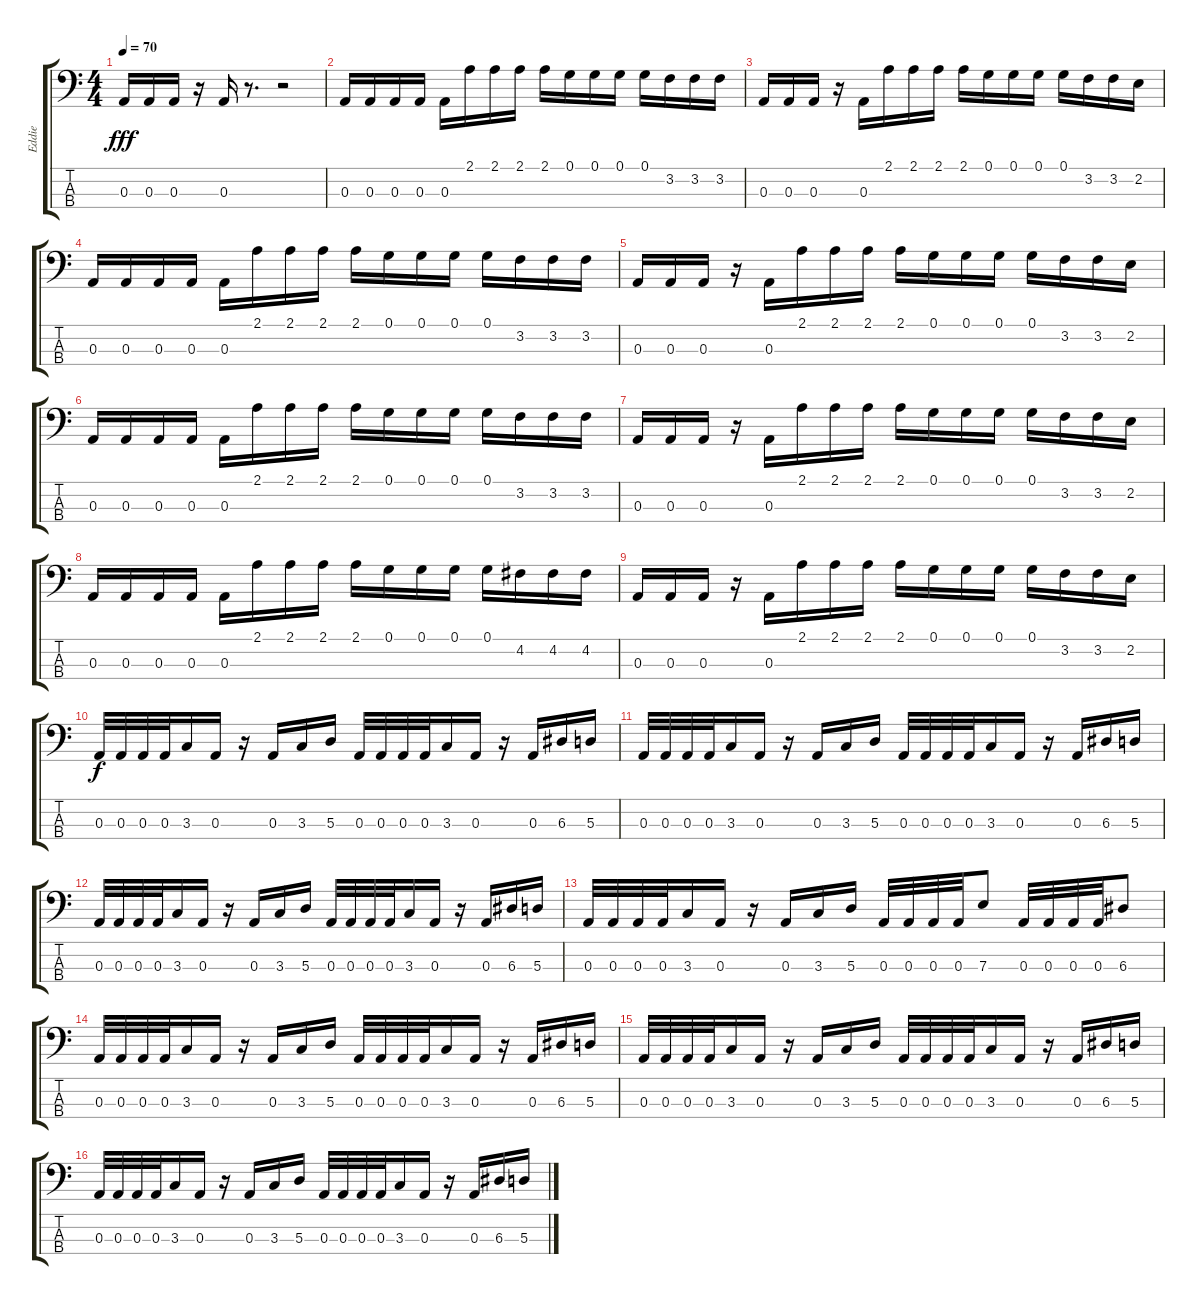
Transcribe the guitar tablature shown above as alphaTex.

\track ("Eddie" "Eddie") {instrument electricbassfinger}
\staff {score tabs}
\tuning (G2 D2 A1 E1) {hide}
\ts (4 4)
\tempo 70
\clef f4
\ks c
0.3.16{dy fff} 0.3.16 0.3.16 r.16 0.3.16 r.8{d} r.2 |
0.3.16 0.3.16 0.3.16 0.3.16 0.3.16 2.1.16 2.1.16 2.1.16 2.1.16 0.1.16 0.1.16 0.1.16 0.1.16 3.2.16 3.2.16 3.2.16 |
0.3.16 0.3.16 0.3.16 r.16 0.3.16 2.1.16 2.1.16 2.1.16 2.1.16 0.1.16 0.1.16 0.1.16 0.1.16 3.2.16 3.2.16 2.2.16 |
0.3.16 0.3.16 0.3.16 0.3.16 0.3.16 2.1.16 2.1.16 2.1.16 2.1.16 0.1.16 0.1.16 0.1.16 0.1.16 3.2.16 3.2.16 3.2.16 |
0.3.16 0.3.16 0.3.16 r.16 0.3.16 2.1.16 2.1.16 2.1.16 2.1.16 0.1.16 0.1.16 0.1.16 0.1.16 3.2.16 3.2.16 2.2.16 |
0.3.16 0.3.16 0.3.16 0.3.16 0.3.16 2.1.16 2.1.16 2.1.16 2.1.16 0.1.16 0.1.16 0.1.16 0.1.16 3.2.16 3.2.16 3.2.16 |
0.3.16 0.3.16 0.3.16 r.16 0.3.16 2.1.16 2.1.16 2.1.16 2.1.16 0.1.16 0.1.16 0.1.16 0.1.16 3.2.16 3.2.16 2.2.16 |
0.3.16 0.3.16 0.3.16 0.3.16 0.3.16 2.1.16 2.1.16 2.1.16 2.1.16 0.1.16 0.1.16 0.1.16 0.1.16 4.2.16 4.2.16 4.2.16 |
0.3.16 0.3.16 0.3.16 r.16 0.3.16 2.1.16 2.1.16 2.1.16 2.1.16 0.1.16 0.1.16 0.1.16 0.1.16 3.2.16 3.2.16 2.2.16 |
0.3.32{dy f} 0.3.32 0.3.32 0.3.32 3.3.16 0.3.16 r.16 0.3.16 3.3.16 5.3.16 0.3.32 0.3.32 0.3.32 0.3.32 3.3.16 0.3.16 r.16 0.3.16 6.3.16 5.3.16 |
0.3.32 0.3.32 0.3.32 0.3.32 3.3.16 0.3.16 r.16 0.3.16 3.3.16 5.3.16 0.3.32 0.3.32 0.3.32 0.3.32 3.3.16 0.3.16 r.16 0.3.16 6.3.16 5.3.16 |
0.3.32 0.3.32 0.3.32 0.3.32 3.3.16 0.3.16 r.16 0.3.16 3.3.16 5.3.16 0.3.32 0.3.32 0.3.32 0.3.32 3.3.16 0.3.16 r.16 0.3.16 6.3.16 5.3.16 |
0.3.32 0.3.32 0.3.32 0.3.32 3.3.16 0.3.16 r.16 0.3.16 3.3.16 5.3.16 0.3.32 0.3.32 0.3.32 0.3.32 7.3.8 0.3.32 0.3.32 0.3.32 0.3.32 6.3.8 |
0.3.32 0.3.32 0.3.32 0.3.32 3.3.16 0.3.16 r.16 0.3.16 3.3.16 5.3.16 0.3.32 0.3.32 0.3.32 0.3.32 3.3.16 0.3.16 r.16 0.3.16 6.3.16 5.3.16 |
0.3.32 0.3.32 0.3.32 0.3.32 3.3.16 0.3.16 r.16 0.3.16 3.3.16 5.3.16 0.3.32 0.3.32 0.3.32 0.3.32 3.3.16 0.3.16 r.16 0.3.16 6.3.16 5.3.16 |
0.3.32 0.3.32 0.3.32 0.3.32 3.3.16 0.3.16 r.16 0.3.16 3.3.16 5.3.16 0.3.32 0.3.32 0.3.32 0.3.32 3.3.16 0.3.16 r.16 0.3.16 6.3.16 5.3.16
